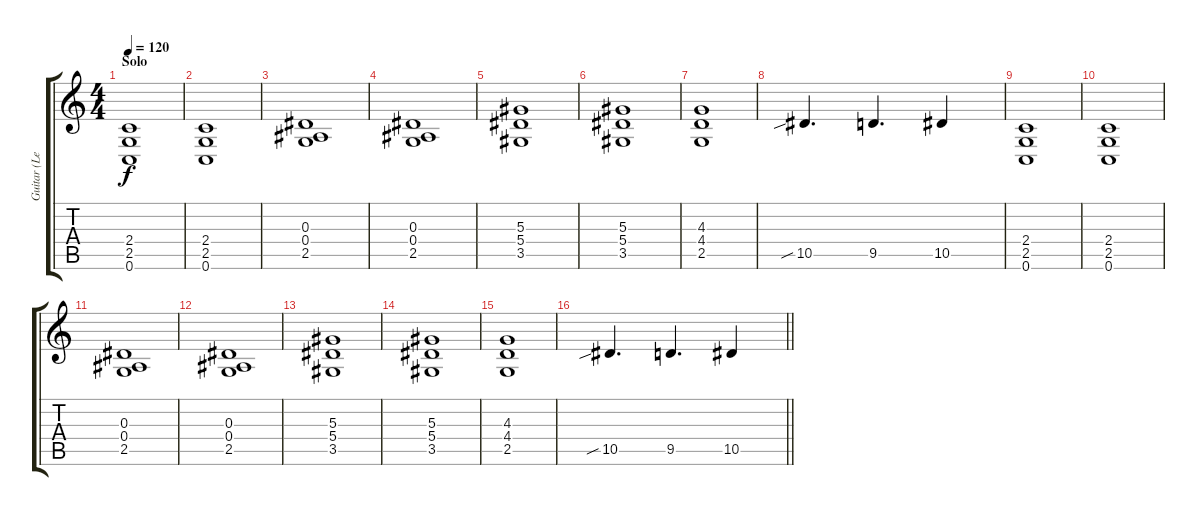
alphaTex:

\track ("Guitar (Left)" "Guitar (Le") {instrument distortionguitar}
\staff {score tabs}
\tuning (C4 G3 Eb3 Bb2 F2 C2) {hide}
\ts (4 4)
\section ("" "Solo")
\tempo 120
\clef g2
\ks c
(2.4 2.5 0.6).1{dy f} |
(2.4 2.5 0.6).1 |
(0.3 0.4 2.5).1 |
(0.3 0.4 2.5).1 |
(5.3 5.4 3.5).1 |
(5.3 5.4 3.5).1 |
(4.3 4.4 2.5).1 |
10.5{sib}.4{d} 9.5.4{d} 10.5.4 |
(2.4 2.5 0.6).1 |
(2.4 2.5 0.6).1 |
(0.3 0.4 2.5).1 |
(0.3 0.4 2.5).1 |
(5.3 5.4 3.5).1 |
(5.3 5.4 3.5).1 |
(4.3 4.4 2.5).1 |
\barLineRight lightlight
10.5{sib}.4{d} 9.5.4{d} 10.5.4
